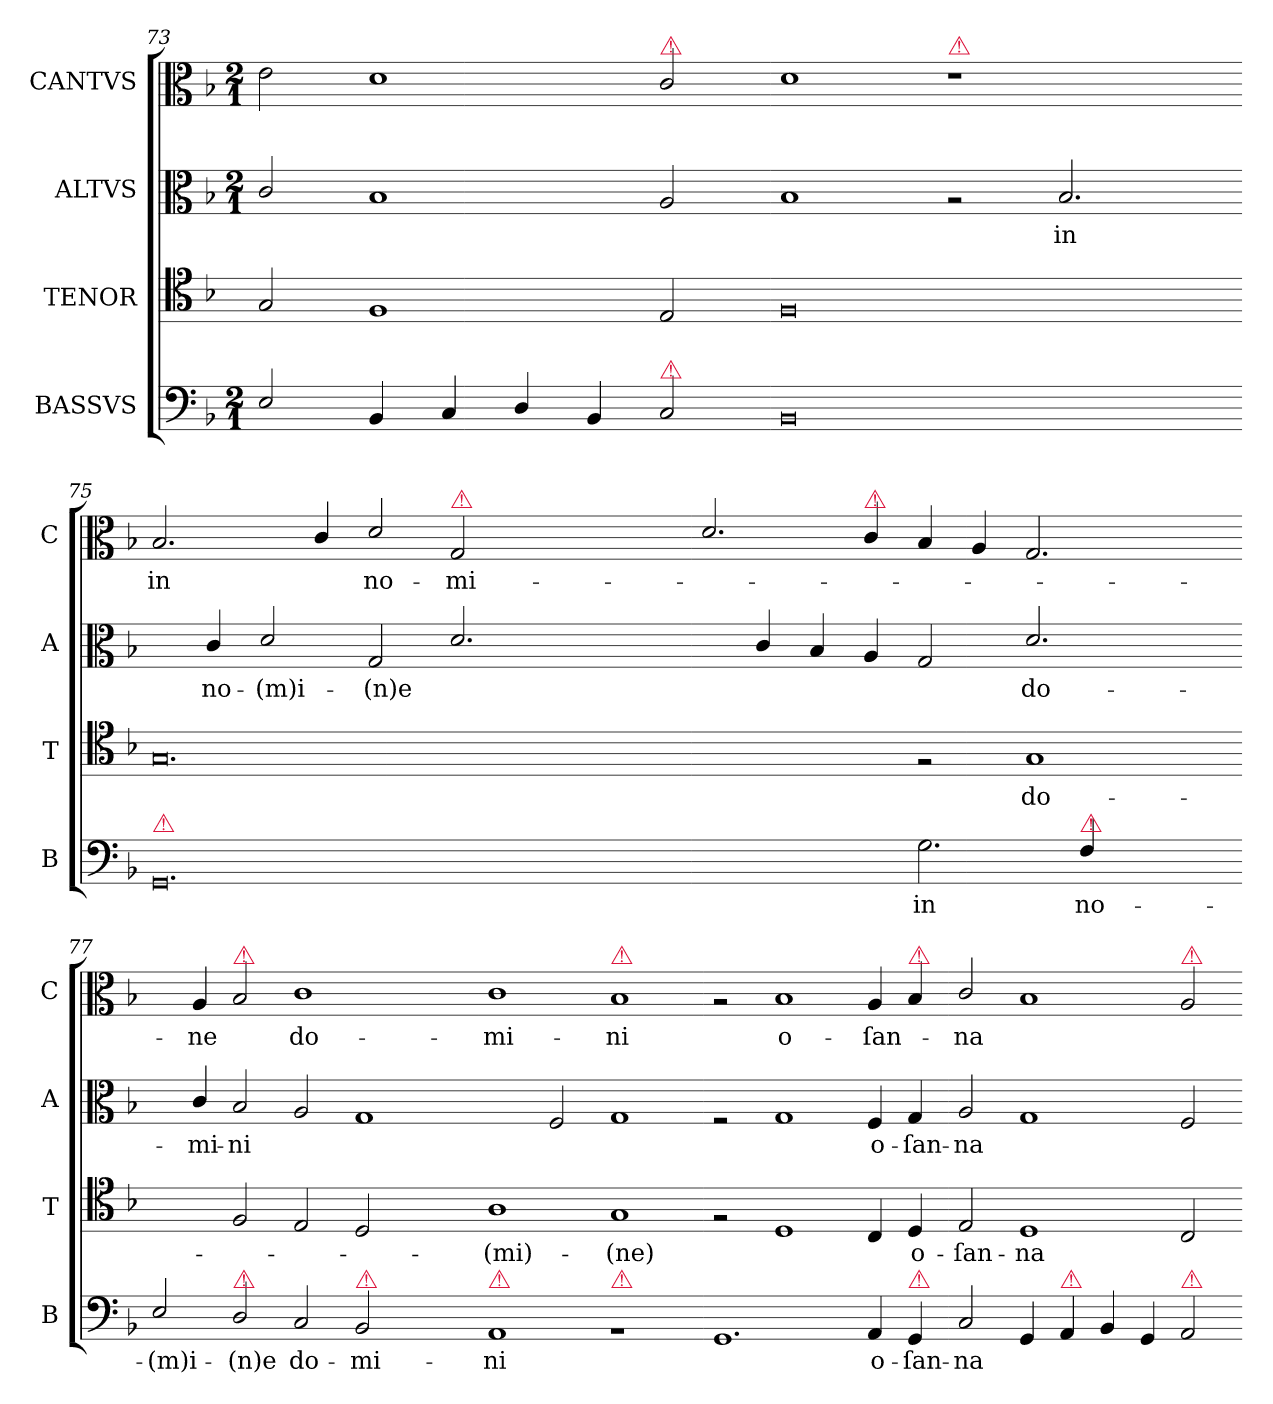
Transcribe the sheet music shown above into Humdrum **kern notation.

**kern	**text	**kern	**text	**kern	**text	**kern	**text
*part4	*part4	*part3	*part3	*part2	*part2	*part1	*part1
*staff4	*staff4	*staff3	*staff3	*staff2	*staff2	*staff1	*staff1
*I"BASSVS	*	*I"TENOR	*	*I"ALTVS	*	*I"CANTVS	*
*I'B	*	*I'T	*	*I'A	*	*I'C	*
*clefF4	*	*clefC4	*	*clefC3	*	*clefC3	*
*k[b-]	*	*k[b-]	*	*k[b-]	*	*k[b-]	*
*d:	*	*d:	*	*d:	*	*d:	*
*M2/1	*	*	*	*M2/1	*	*M2/1	*
=73	=73	=73	=73	=73	=73	=73	=73
2E/	.	2G/	.	2c/	.	2e\	.
4BB-/	.	1F	.	1B-	.	1d	.
4C/	.	.	.	.	.	.	.
4D/	.	.	.	.	.	.	.
4BB-/	.	.	.	.	.	.	.
!	!	!	!	!	!	!LO:TX:a:color=crimson:t=⚠	!
!LO:TX:a:color=crimson:t=⚠	!	!	!	!	!	!	!
2C/	.	2E/	.	2A/	.	2c/	.
=74-	=74-	=74-	=74-	=74-	=74-	=74-	=74-
0BB-	.	0F	.	1B-	.	1d	.
!	!	!	!	!	!	!LO:TX:a:color=crimson:t=⚠	!
.	.	.	.	2rA	.	1r	.
.	.	.	.	2.B-/	in	.	.
4ryy	.	4ryy	.	.	.	4ryy	.
=75-	=75-	=75-	=75-	=75-	=75-	=75-	=75-
!LO:TX:a:color=crimson:t=⚠	!	!	!	!	!	!	!
0.GG	.	0.G	.	4ryy	.	2.B-/	in
.	.	.	.	4c/	no-	.	.
.	.	.	.	2d/	-(m)i-	.	.
.	.	.	.	.	.	4c/	.
.	.	.	.	2G/	-(n)e	2d/	no-
!	!	!	!	!	!	!LO:TX:a:color=crimson:t=⚠	!
.	.	.	.	2.d/	.	2G/	-mi-
.	.	.	.	.	.	1ryy	.
.	.	.	.	2.ryy	.	.	.
=76-	=76-	=76-	=76-	=76-	=76-	=76-	=76-
1ryy	.	1ryy	.	4ryy	.	2.d/	.
.	.	.	.	4c/	.	.	.
.	.	.	.	4B-/	.	.	.
!	!	!	!	!	!	!LO:TX:a:color=crimson:t=⚠	!
.	.	.	.	4A/	.	4c/	.
2.G\	in	2rF	.	2G/	.	4B-/	.
.	.	.	.	.	.	4A/	.
!	!	!	!LO:LY:i	!	!	!	!
.	.	1G/	do-	2.d/	do-	2.G/	.
!LO:TX:a:color=crimson:t=⚠	!	!	!	!	!	!	!
4F/	no-	.	.	.	.	.	.
2ryy	.	.	.	.	.	.	.
.	.	.	.	4ryy	.	4ryy	.
=77-	=77-	=77-	=77-	=77-	=77-	=77-	=77-
2E/	-(m)i-	2ryy	.	4ryy	.	4ryy	.
.	.	.	.	4c/	-mi-	4A/	-ne
!	!	!	!	!	!	!LO:TX:a:color=crimson:t=⚠	!
!LO:TX:a:color=crimson:t=⚠	!	!	!	!	!	!	!
2D/	-(n)e	2F/	.	2B-/	-ni	2B-/	.
2C/	do-	2E/	.	2A/	.	1c	do-
!LO:TX:a:color=crimson:t=⚠	!	!	!	!	!	!	!
2BB-/	-mi-	2D/	.	1G/	.	.	.
2ryy	.	2ryy	.	.	.	2ryy	.
=78-	=78-	=78-	=78-	=78-	=78-	=78-	=78-
!LO:TX:a:color=crimson:t=⚠	!	!	!	!	!	!	!
!	!	!	!LO:LY:i	!	!	!	!
1AA	-ni	1A	-(mi)-	2ryy	.	1c	-mi-
.	.	.	.	2F/	.	.	.
!	!	!	!	!	!	!LO:TX:a:color=crimson:t=⚠	!
!LO:TX:a:color=crimson:t=⚠	!	!	!	!	!	!	!
!	!	!	!LO:LY:i	!	!	!	!
1rBB	.	1G	-(ne)	1G	.	1B-	-ni
=79-	=79-	=79-	=79-	=79-	=79-	=79-	=79-
1.GG	.	2rF	.	2rF	.	2rA	.
.	.	1D	.	1G	.	1B-	o-
4AA/	o-	4C/	.	4F/	o-	4A/	-ſan-
!	!	!	!	!	!	!LO:TX:a:color=crimson:t=⚠	!
!LO:TX:a:color=crimson:t=⚠	!	!	!	!	!	!	!
4GG/	-ſan-	4D/	o-	4G/	-ſan-	4B-/	.
=80-	=80-	=80-	=80-	=80-	=80-	=80-	=80-
2C/	-na	2E/	-ſan-	2A/	-na	2c/	-na
4GG/	.	1D	-na	1G	.	1B-	.
!LO:TX:a:color=crimson:t=⚠	!	!	!	!	!	!	!
4AA/	.	.	.	.	.	.	.
4BB-/	.	.	.	.	.	.	.
4GG/	.	.	.	.	.	.	.
!	!	!	!	!	!	!LO:TX:a:color=crimson:t=⚠	!
!LO:TX:a:color=crimson:t=⚠	!	!	!	!	!	!	!
2AA/	.	2C/	.	2F/	.	2A/	.
=-	=-	=-	=-	=-	=-	=-	=-
*-	*-	*-	*-	*-	*-	*-	*-
